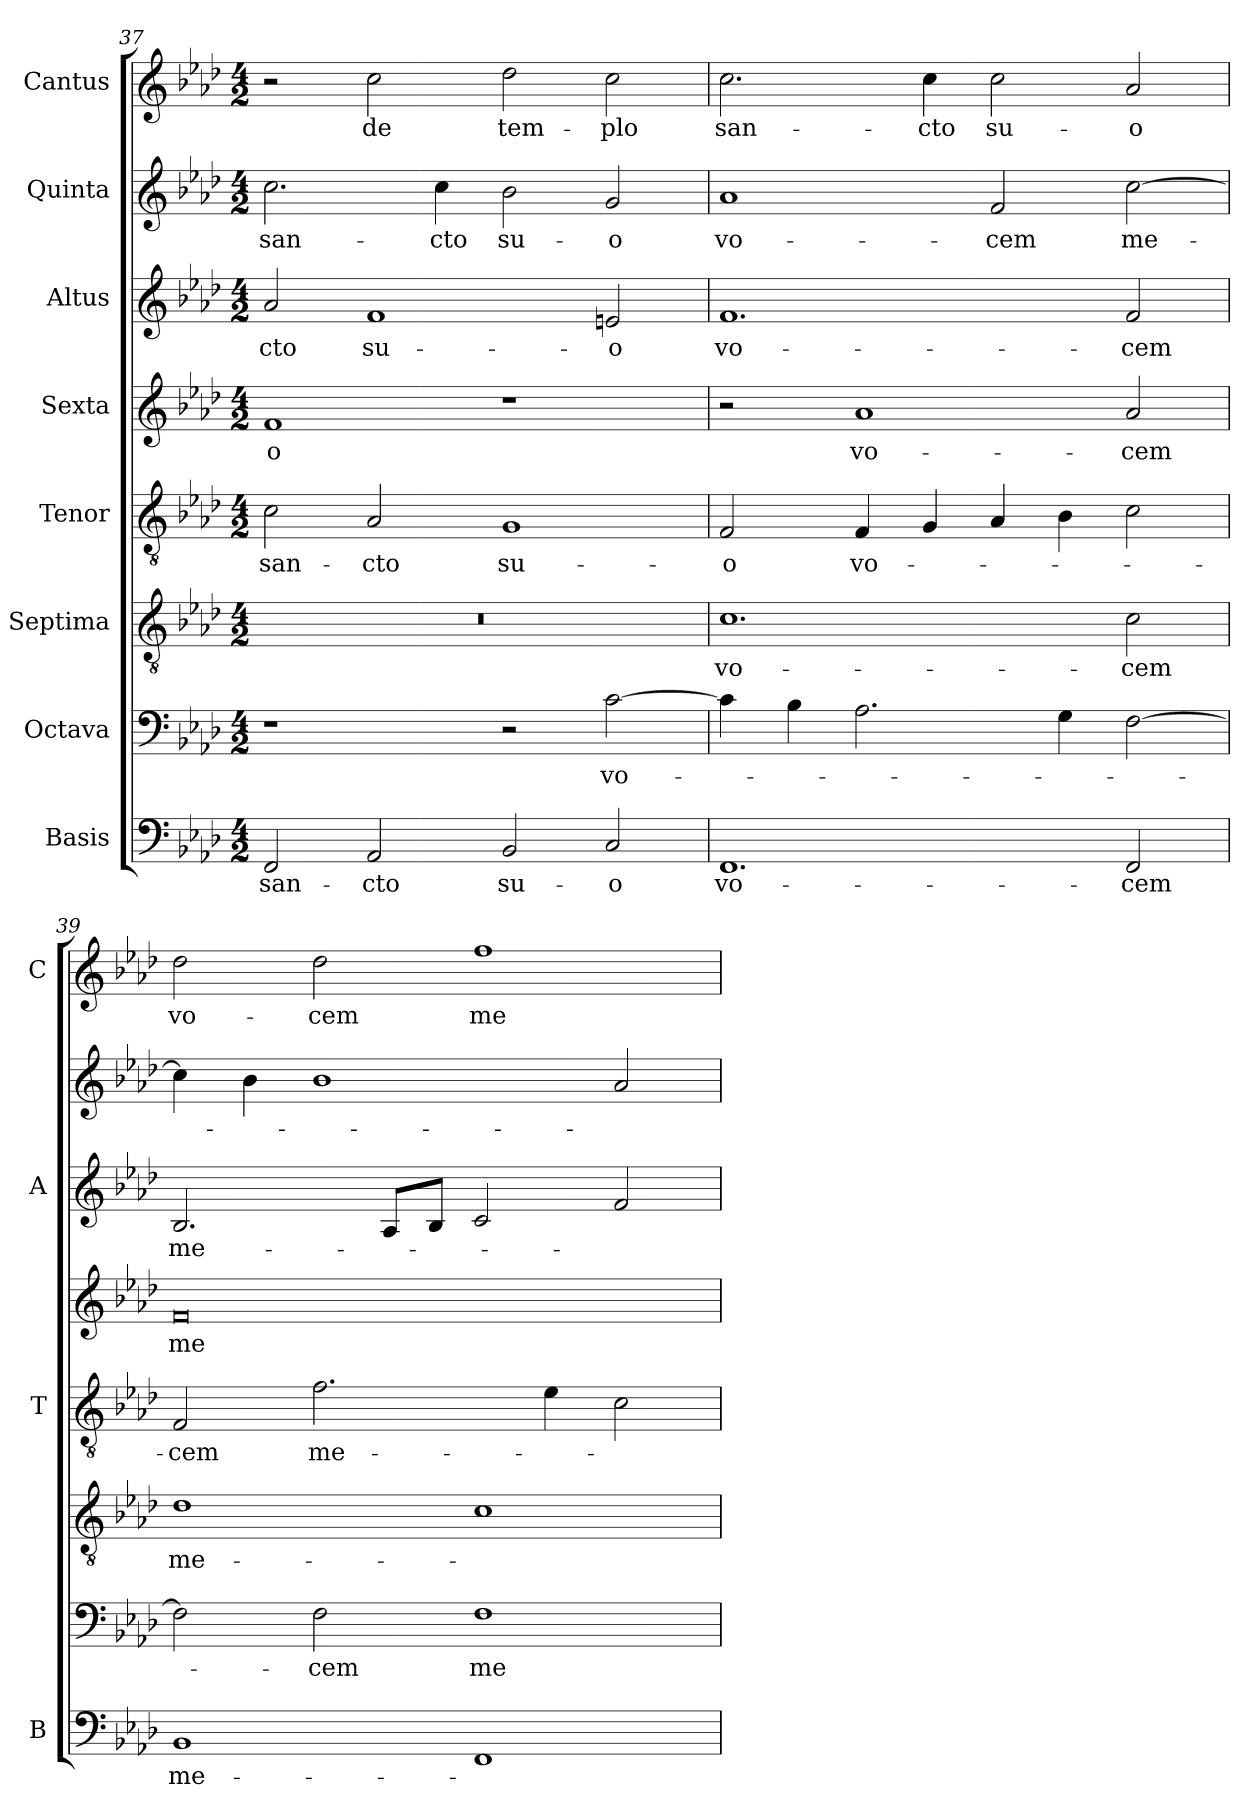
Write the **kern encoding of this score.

**kern	**text	**kern	**text	**kern	**text	**kern	**text	**kern	**text	**kern	**text	**kern	**text	**kern	**text
*part8	*part8	*part7	*part7	*part6	*part6	*part5	*part5	*part4	*part4	*part3	*part3	*part2	*part2	*part1	*part1
*staff8	*staff8	*staff7	*staff7	*staff6	*staff6	*staff5	*staff5	*staff4	*staff4	*staff3	*staff3	*staff2	*staff2	*staff1	*staff1
*I"Basis	*	*I"Octava	*	*I"Septima	*	*I"Tenor	*	*I"Sexta	*	*I"Altus	*	*I"Quinta	*	*I"Cantus	*
*I'B	*	*	*	*	*	*I'T	*	*	*	*I'A	*	*	*	*I'C	*
*clefF4	*	*clefF4	*	*clefGv2	*	*clefGv2	*	*clefG2	*	*clefG2	*	*clefG2	*	*clefG2	*
*k[b-e-a-d-]	*	*k[b-e-a-d-]	*	*k[b-e-a-d-]	*	*k[b-e-a-d-]	*	*k[b-e-a-d-]	*	*k[b-e-a-d-]	*	*k[b-e-a-d-]	*	*k[b-e-a-d-]	*
*A-:	*	*A-:	*	*A-:	*	*A-:	*	*A-:	*	*A-:	*	*A-:	*	*A-:	*
*M4/2	*	*M4/2	*	*M4/2	*	*M4/2	*	*M4/2	*	*M4/2	*	*M4/2	*	*M4/2	*
=37	=37	=37	=37	=37	=37	=37	=37	=37	=37	=37	=37	=37	=37	=37	=37
!	!LO:LY:b	!	!	!	!	!	!LO:LY:b	!	!LO:LY:b	!	!LO:LY:b	!	!LO:LY:b	!	!
2FF/	san-	1r	.	0r	.	2c\	san-	1f	-o	2a-/	-cto	2.cc\	san-	2r	.
!	!LO:LY:b	!	!	!	!	!	!LO:LY:b	!	!	!	!LO:LY:b	!	!	!	!LO:LY:b
2AA-/	-cto	.	.	.	.	2A-/	-cto	.	.	1f	su-	.	.	2cc\	de
!	!	!	!	!	!	!	!	!	!	!	!	!	!LO:LY:b	!	!
.	.	.	.	.	.	.	.	.	.	.	.	4cc\	-cto	.	.
!	!LO:LY:b	!	!	!	!	!	!LO:LY:b	!	!	!	!	!	!LO:LY:b	!	!LO:LY:b
2BB-/	su-	2r	.	.	.	1G	su-	1r	.	.	.	2b-\	su-	2dd-\	tem-
!	!LO:LY:b	!	!LO:LY:b	!	!	!	!	!	!	!	!LO:LY:b	!	!LO:LY:b	!	!LO:LY:b
2C/	-o	[2c\	vo-	.	.	.	.	.	.	2en/	-o	2g/	-o	2cc\	-plo
!!LO:PB:g=z
=38	=38	=38	=38	=38	=38	=38	=38	=38	=38	=38	=38	=38	=38	=38	=38
!	!LO:LY:b	!	!	!	!LO:LY:b	!	!LO:LY:b	!	!	!	!LO:LY:b	!	!LO:LY:b	!	!LO:LY:b
1.FF	vo-	4c\]	.	1.c	vo-	2F/	-o	2r	.	1.f	vo-	1a-	vo-	2.cc\	san-
.	.	4B-\	.	.	.	.	.	.	.	.	.	.	.	.	.
!	!	!	!	!	!	!	!LO:LY:b	!	!LO:LY:b	!	!	!	!	!	!
.	.	2.A-\	.	.	.	4F/	vo-	1a-	vo-	.	.	.	.	.	.
!	!	!	!	!	!	!	!	!	!	!	!	!	!	!	!LO:LY:b
.	.	.	.	.	.	4G/	.	.	.	.	.	.	.	4cc\	-cto
!	!	!	!	!	!	!	!	!	!	!	!	!	!LO:LY:b	!	!LO:LY:b
.	.	.	.	.	.	4A-/	.	.	.	.	.	2f/	-cem	2cc\	su-
.	.	4G\	.	.	.	4B-\	.	.	.	.	.	.	.	.	.
!	!LO:LY:b	!	!	!	!LO:LY:b	!	!	!	!LO:LY:b	!	!LO:LY:b	!	!LO:LY:b	!	!LO:LY:b
2FF/	-cem	[2F\	.	2c\	-cem	2c\	.	2a-/	-cem	2f/	-cem	[2cc\	me-	2a-/	-o
=39	=39	=39	=39	=39	=39	=39	=39	=39	=39	=39	=39	=39	=39	=39	=39
!	!LO:LY:b	!	!	!	!LO:LY:b	!	!LO:LY:b	!	!LO:LY:b	!	!LO:LY:b	!	!	!	!LO:LY:b
1BB-	me-	2F\]	.	1d-	me-	2F/	-cem	0f	me-	2.B-/	me-	4cc\]	.	2dd-\	vo-
.	.	.	.	.	.	.	.	.	.	.	.	4b-\	.	.	.
!	!	!	!LO:LY:b	!	!	!	!LO:LY:b	!	!	!	!	!	!	!	!LO:LY:b
.	.	2F\	-cem	.	.	2.f\	me-	.	.	.	.	1b-	.	2dd-\	-cem
.	.	.	.	.	.	.	.	.	.	8A-/L	.	.	.	.	.
.	.	.	.	.	.	.	.	.	.	8B-/J	.	.	.	.	.
!	!	!	!LO:LY:b	!	!	!	!	!	!	!	!	!	!	!	!LO:LY:b
1FF	.	1F	me-	1c	.	.	.	.	.	2c/	.	.	.	1ff	me-
.	.	.	.	.	.	4e-\	.	.	.	.	.	.	.	.	.
.	.	.	.	.	.	2c\	.	.	.	2f/	.	2a-/	.	.	.
=	=	=	=	=	=	=	=	=	=	=	=	=	=	=	=
*-	*-	*-	*-	*-	*-	*-	*-	*-	*-	*-	*-	*-	*-	*-	*-
